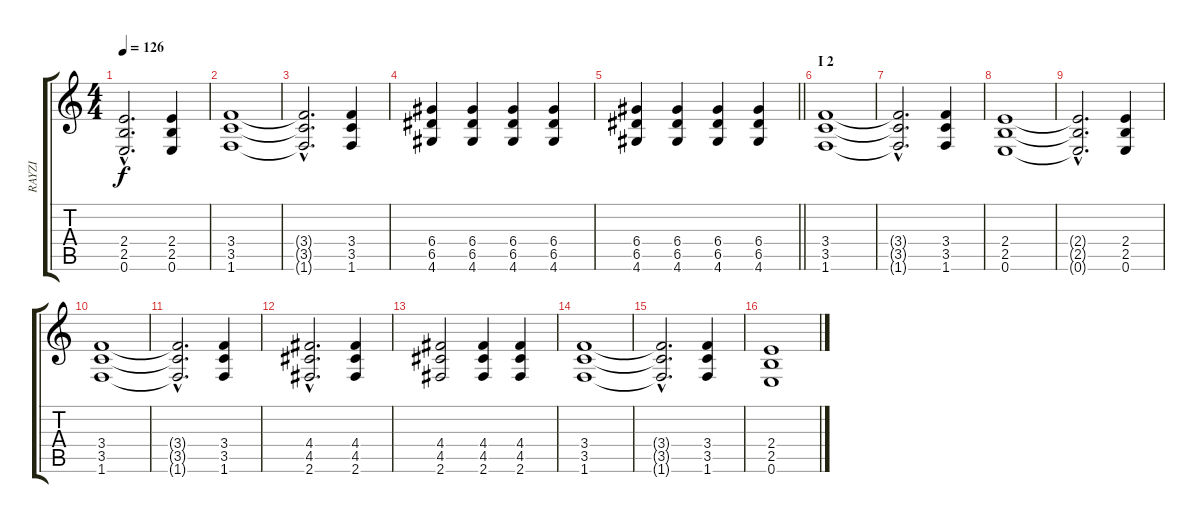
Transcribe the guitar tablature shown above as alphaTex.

\track ("RAYZI" "RAYZI") {instrument distortionguitar}
\staff {score tabs}
\tuning (E4 B3 G3 D3 A2 E2) {hide}
\ts (4 4)
\tempo 126
\clef g2
\ks c
(2.4{hac t} 2.5{hac t} 0.6{hac t}).2{d dy f} (2.4 2.5 0.6).4 |
(3.4 3.5 1.6).1 |
(3.4{hac t} 3.5{hac t} 1.6{hac t}).2{d} (3.4 3.5 1.6).4 |
(6.4 6.5 4.6).4 (6.4 6.5 4.6).4 (6.4 6.5 4.6).4 (6.4 6.5 4.6).4 |
\barLineRight lightlight
(6.4 6.5 4.6).4 (6.4 6.5 4.6).4 (6.4 6.5 4.6).4 (6.4 6.5 4.6).4 |
\section ("" "I 2")
(3.4 3.5 1.6).1 |
(3.4{hac t} 3.5{hac t} 1.6{hac t}).2{d} (3.4 3.5 1.6).4 |
(2.4 2.5 0.6).1 |
(2.4{hac t} 2.5{hac t} 0.6{hac t}).2{d} (2.4 2.5 0.6).4 |
(3.4 3.5 1.6).1 |
(3.4{hac t} 3.5{hac t} 1.6{hac t}).2{d} (3.4 3.5 1.6).4 |
(4.4{hac} 4.5{hac} 2.6{hac}).2{d} (4.4 4.5 2.6).4 |
(4.4 4.5 2.6).2 (4.4 4.5 2.6).4 (4.4 4.5 2.6).4 |
(3.4 3.5 1.6).1 |
(3.4{hac t} 3.5{hac t} 1.6{hac t}).2{d} (3.4 3.5 1.6).4 |
(2.4 2.5 0.6).1
